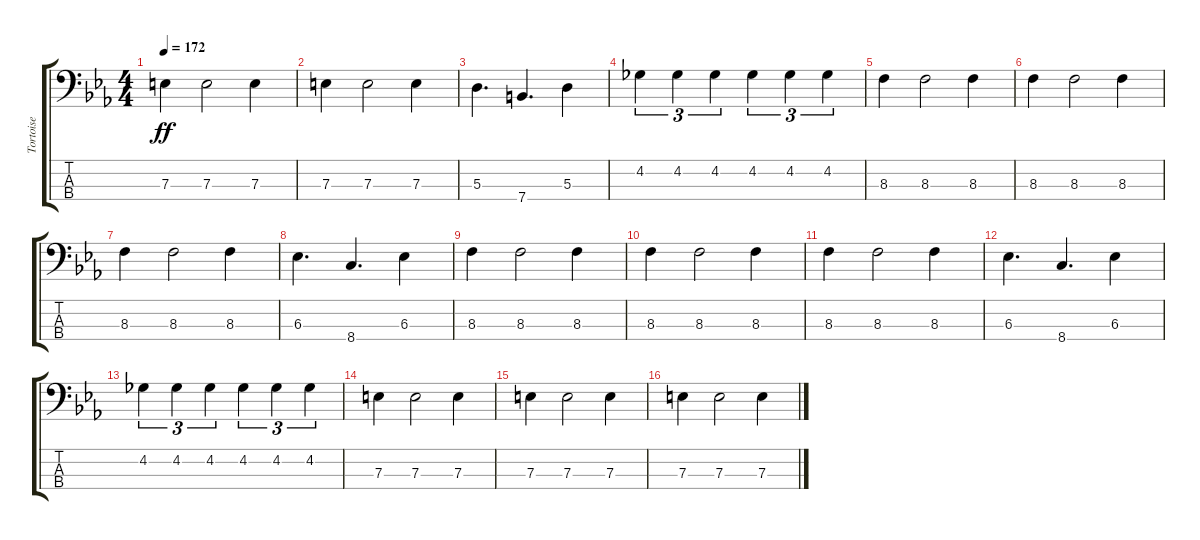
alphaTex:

\track ("Tortoise" "Tortoise") {instrument electricbassfinger}
\staff {score tabs}
\tuning (G2 D2 A1 E1) {hide}
\ts (4 4)
\tempo 172
\clef f4
\ks eb
7.3.4{dy ff} 7.3.2 7.3.4 |
7.3.4 7.3.2 7.3.4 |
5.3.4{d} 7.4.4{d} 5.3.4 |
4.2.4{tu (3 2)} 4.2.4{tu (3 2)} 4.2.4{tu (3 2)} 4.2.4{tu (3 2)} 4.2.4{tu (3 2)} 4.2.4{tu (3 2)} |
8.3.4 8.3.2 8.3.4 |
8.3.4 8.3.2 8.3.4 |
8.3.4 8.3.2 8.3.4 |
6.3.4{d} 8.4.4{d} 6.3.4 |
8.3.4 8.3.2 8.3.4 |
8.3.4 8.3.2 8.3.4 |
8.3.4 8.3.2 8.3.4 |
6.3.4{d} 8.4.4{d} 6.3.4 |
4.2.4{tu (3 2)} 4.2.4{tu (3 2)} 4.2.4{tu (3 2)} 4.2.4{tu (3 2)} 4.2.4{tu (3 2)} 4.2.4{tu (3 2)} |
7.3.4 7.3.2 7.3.4 |
7.3.4 7.3.2 7.3.4 |
7.3.4 7.3.2 7.3.4
